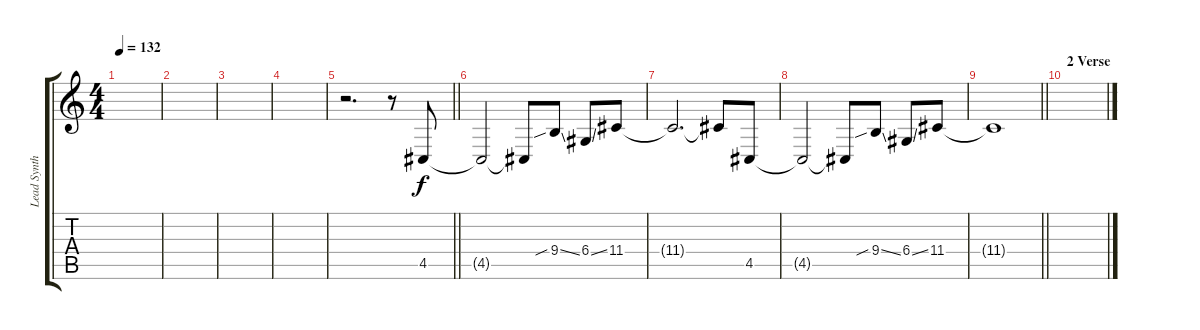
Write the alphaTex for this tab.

\track ("Lead Synth" "Lead Synth") {instrument lead2sawtooth}
\staff {score tabs}
\tuning (E4 B3 G3 D3 A2 E2) {hide}
\ts (4 4)
\tempo 132
\clef g2
\ks c
|
|
|
|
\barLineRight lightlight
r.2{d} r.8 4.5.8 |
\section ("" "")
4.5{t}.2 4.5{t}.8 9.4{sib ss}.8 6.4{ss}.8 11.4.8 |
11.4{t}.2{d} 11.4{t}.8 4.5.8 |
4.5{t}.2 4.5{t}.8 9.4{sib ss}.8 6.4{ss}.8 11.4.8 |
\barLineRight lightlight
11.4{t}.1 |
\section ("" "2 Verse")
